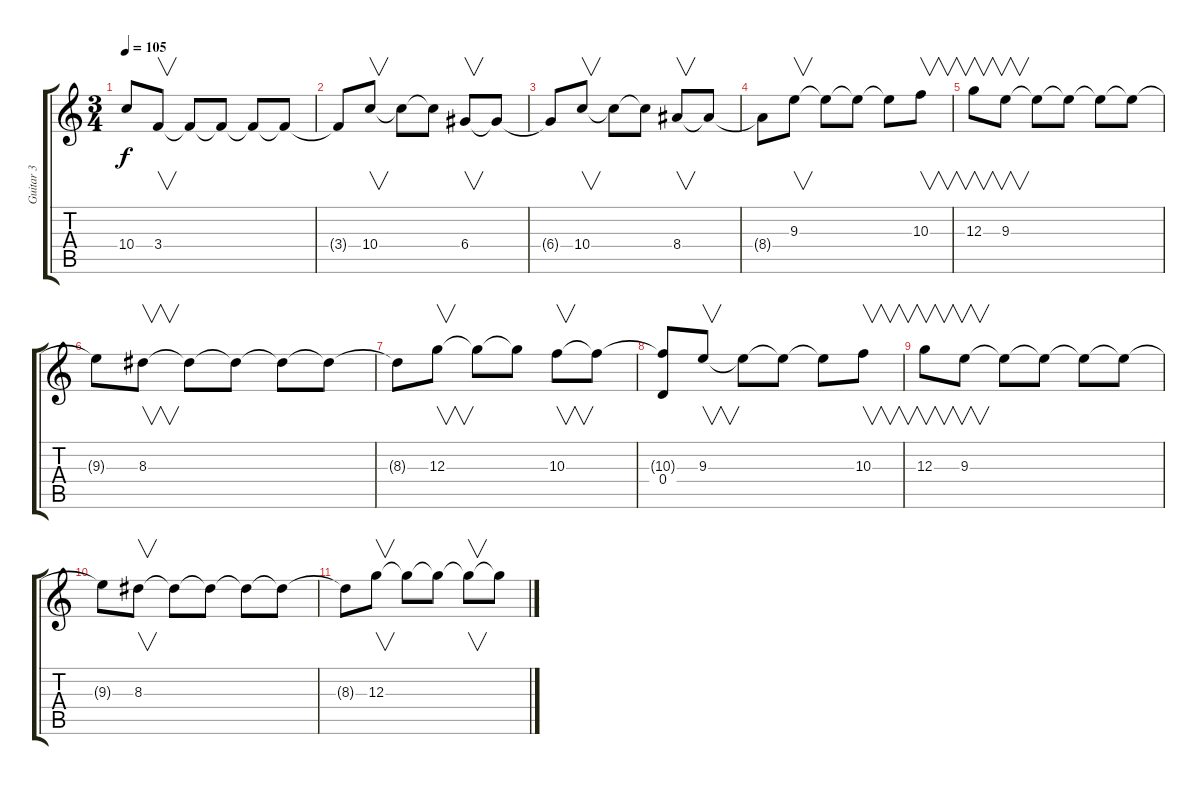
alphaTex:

\track ("Guitar 3" "Guitar 3") {instrument distortionguitar}
\staff {score tabs}
\tuning (E4 B3 G3 D3 A2 E2) {hide}
\ts (3 4)
\tempo 105
\clef g2
\ks c
10.4{t}.8{dy f} 3.4.8{v} 3.4{t}.8 3.4{t}.8 3.4{t}.8 3.4{t}.8 |
3.4{t}.8 10.4.8{v} 10.4{t}.8 10.4{t}.8 6.4.8{v} 6.4{t}.8 |
6.4{t}.8 10.4.8{v} 10.4{t}.8 10.4{t}.8 8.4.8{v} 8.4{t}.8 |
8.4{t}.8 9.3.8{v} 9.3{t}.8 9.3{t}.8 9.3{t}.8 10.3.8{v} |
12.3.8{v} 9.3.8{v} 9.3{t}.8 9.3{t}.8 9.3{t}.8 9.3{t}.8 |
9.3{t}.8 8.3.8{v} 8.3{t}.8 8.3{t}.8 8.3{t}.8 8.3{t}.8 |
8.3{t}.8 12.3.8{v} 12.3{t}.8 12.3{t}.8 10.3.8{v} 10.3{t}.8 |
(10.3{t} 0.4).8 9.3.8{v} 9.3{t}.8 9.3{t}.8 9.3{t}.8 10.3.8{v} |
12.3.8{v} 9.3.8{v} 9.3{t}.8 9.3{t}.8 9.3{t}.8 9.3{t}.8 |
9.3{t}.8 8.3.8{v} 8.3{t}.8 8.3{t}.8 8.3{t}.8 8.3{t}.8 |
8.3{t}.8 12.3.8{v} 12.3{t}.8 12.3{t}.8 12.3{t}.8{v} 12.3{t}.8
